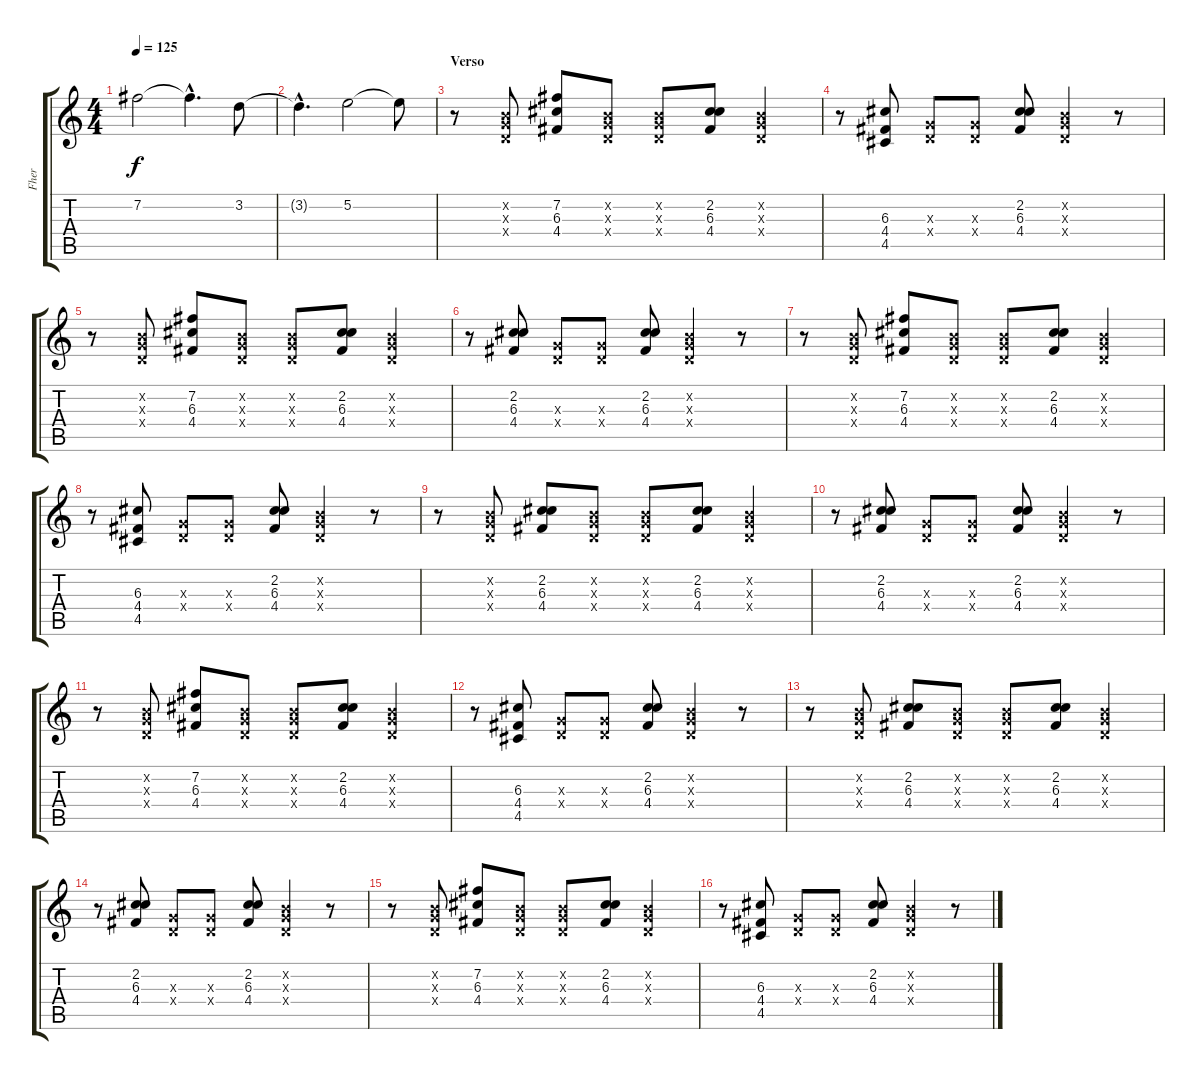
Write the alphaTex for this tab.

\track ("Fher" "Fher") {instrument distortionguitar}
\staff {score tabs}
\tuning (E4 B3 G3 D3 A2 E2) {hide}
\ts (4 4)
\tempo 125
\clef g2
\ks c
7.2.2{dy f} 7.2{hac t}.4{d} 3.2.8 |
3.2{hac t}.4{d} 5.2.2 5.2{t}.8 |
\section ("" "Verso")
r.8{volume 10 instrument distortionguitar} (0.2{x} 0.3{x} 0.4{x}).8 (7.2 6.3 4.4).8 (0.2{x} 0.3{x} 0.4{x}).8 (0.2{x} 0.3{x} 0.4{x}).8 (2.2 6.3 4.4).8 (0.2{x} 0.3{x} 0.4{x}).4 |
r.8 (6.3 4.4 4.5).8 (0.3{x} 0.4{x}).8 (0.3{x} 0.4{x}).8 (2.2 6.3 4.4).8 (0.2{x} 0.3{x} 0.4{x}).4 r.8 |
r.8 (0.2{x} 0.3{x} 0.4{x}).8 (7.2 6.3 4.4).8 (0.2{x} 0.3{x} 0.4{x}).8 (0.2{x} 0.3{x} 0.4{x}).8 (2.2 6.3 4.4).8 (0.2{x} 0.3{x} 0.4{x}).4 |
r.8 (2.2 6.3 4.4).8 (0.3{x} 0.4{x}).8 (0.3{x} 0.4{x}).8 (2.2 6.3 4.4).8 (0.2{x} 0.3{x} 0.4{x}).4 r.8 |
r.8{volume 10 instrument distortionguitar} (0.2{x} 0.3{x} 0.4{x}).8 (7.2 6.3 4.4).8 (0.2{x} 0.3{x} 0.4{x}).8 (0.2{x} 0.3{x} 0.4{x}).8 (2.2 6.3 4.4).8 (0.2{x} 0.3{x} 0.4{x}).4 |
r.8 (6.3 4.4 4.5).8 (0.3{x} 0.4{x}).8 (0.3{x} 0.4{x}).8 (2.2 6.3 4.4).8 (0.2{x} 0.3{x} 0.4{x}).4 r.8 |
r.8 (0.2{x} 0.3{x} 0.4{x}).8 (2.2 6.3 4.4).8 (0.2{x} 0.3{x} 0.4{x}).8 (0.2{x} 0.3{x} 0.4{x}).8 (2.2 6.3 4.4).8 (0.2{x} 0.3{x} 0.4{x}).4 |
r.8 (2.2 6.3 4.4).8 (0.3{x} 0.4{x}).8 (0.3{x} 0.4{x}).8 (2.2 6.3 4.4).8 (0.2{x} 0.3{x} 0.4{x}).4 r.8 |
r.8{volume 10 instrument distortionguitar} (0.2{x} 0.3{x} 0.4{x}).8 (7.2 6.3 4.4).8 (0.2{x} 0.3{x} 0.4{x}).8 (0.2{x} 0.3{x} 0.4{x}).8 (2.2 6.3 4.4).8 (0.2{x} 0.3{x} 0.4{x}).4 |
r.8 (6.3 4.4 4.5).8 (0.3{x} 0.4{x}).8 (0.3{x} 0.4{x}).8 (2.2 6.3 4.4).8 (0.2{x} 0.3{x} 0.4{x}).4 r.8 |
r.8 (0.2{x} 0.3{x} 0.4{x}).8 (2.2 6.3 4.4).8 (0.2{x} 0.3{x} 0.4{x}).8 (0.2{x} 0.3{x} 0.4{x}).8 (2.2 6.3 4.4).8 (0.2{x} 0.3{x} 0.4{x}).4 |
r.8 (2.2 6.3 4.4).8 (0.3{x} 0.4{x}).8 (0.3{x} 0.4{x}).8 (2.2 6.3 4.4).8 (0.2{x} 0.3{x} 0.4{x}).4 r.8 |
r.8{volume 10 instrument distortionguitar} (0.2{x} 0.3{x} 0.4{x}).8 (7.2 6.3 4.4).8 (0.2{x} 0.3{x} 0.4{x}).8 (0.2{x} 0.3{x} 0.4{x}).8 (2.2 6.3 4.4).8 (0.2{x} 0.3{x} 0.4{x}).4 |
r.8 (6.3 4.4 4.5).8 (0.3{x} 0.4{x}).8 (0.3{x} 0.4{x}).8 (2.2 6.3 4.4).8 (0.2{x} 0.3{x} 0.4{x}).4 r.8
